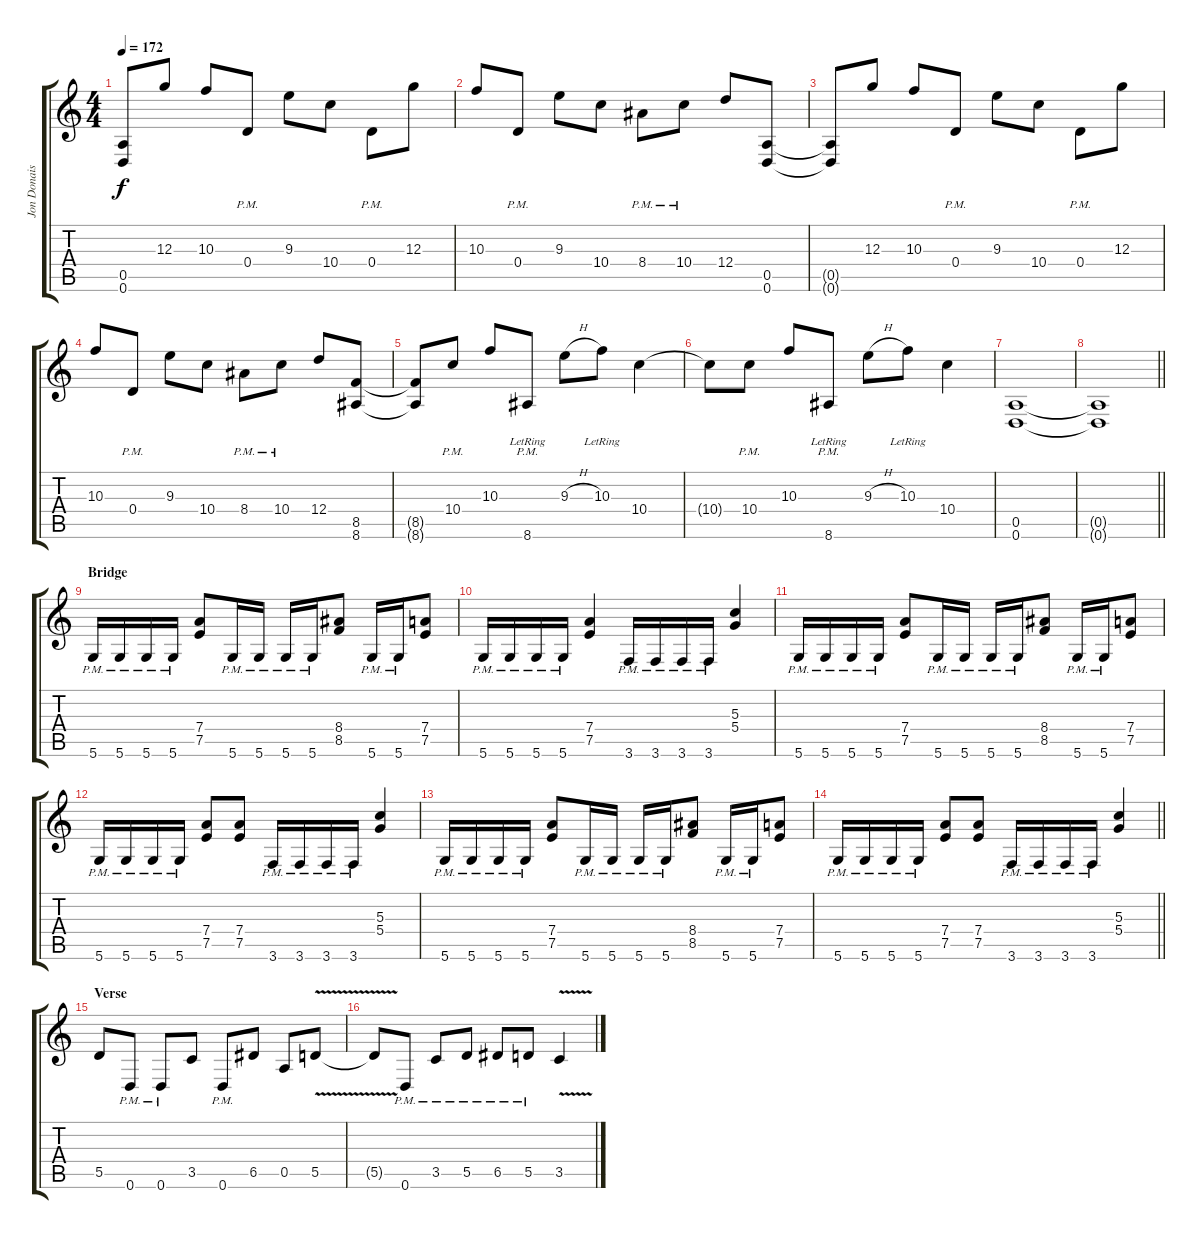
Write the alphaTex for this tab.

\track ("Jon Donais" "Jon Donais") {instrument distortionguitar}
\staff {score tabs}
\tuning (E4 B3 G3 D3 A2 D2) {hide}
\ts (4 4)
\tempo 172
\clef g2
\ks c
(0.5{t} 0.6{t}).8{dy f} 12.3.8 10.3.8 0.4{pm}.8 9.3.8 10.4.8 0.4{pm}.8 12.3.8 |
10.3.8 0.4{pm}.8 9.3.8 10.4.8 8.4{pm}.8 10.4{pm}.8 12.4.8 (0.5 0.6).8 |
(0.5{t} 0.6{t}).8 12.3.8 10.3.8 0.4{pm}.8 9.3.8 10.4.8 0.4{pm}.8 12.3.8 |
10.3.8 0.4{pm}.8 9.3.8 10.4.8 8.4{pm}.8 10.4{pm}.8 12.4.8 (8.5 8.6).8 |
(8.5{t} 8.6{t}).8 10.4{pm}.8 10.3.8 8.6{pm lr}.8 9.3{h}.8 10.3{lr}.8 10.4.4 |
10.4{t}.8 10.4{pm}.8 10.3.8 8.6{pm lr}.8 9.3{h}.8 10.3{lr}.8 10.4.4 |
(0.5 0.6).1 |
\barLineRight lightlight
(0.5{t} 0.6{t}).1 |
\section ("" "Bridge")
5.6{pm}.16 5.6{pm}.16 5.6{pm}.16 5.6{pm}.16 (7.4 7.5).8 5.6{pm}.16 5.6{pm}.16 5.6{pm}.16 5.6{pm}.16 (8.4 8.5).8 5.6{pm}.16 5.6{pm}.16 (7.4 7.5).8 |
5.6{pm}.16 5.6{pm}.16 5.6{pm}.16 5.6{pm}.16 (7.4 7.5).4 3.6{pm}.16 3.6{pm}.16 3.6{pm}.16 3.6{pm}.16 (5.3 5.4).4 |
5.6{pm}.16 5.6{pm}.16 5.6{pm}.16 5.6{pm}.16 (7.4 7.5).8 5.6{pm}.16 5.6{pm}.16 5.6{pm}.16 5.6{pm}.16 (8.4 8.5).8 5.6{pm}.16 5.6{pm}.16 (7.4 7.5).8 |
5.6{pm}.16 5.6{pm}.16 5.6{pm}.16 5.6{pm}.16 (7.4 7.5).8 (7.4 7.5).8 3.6{pm}.16 3.6{pm}.16 3.6{pm}.16 3.6{pm}.16 (5.3 5.4).4 |
5.6{pm}.16 5.6{pm}.16 5.6{pm}.16 5.6{pm}.16 (7.4 7.5).8 5.6{pm}.16 5.6{pm}.16 5.6{pm}.16 5.6{pm}.16 (8.4 8.5).8 5.6{pm}.16 5.6{pm}.16 (7.4 7.5).8 |
\barLineRight lightlight
5.6{pm}.16 5.6{pm}.16 5.6{pm}.16 5.6{pm}.16 (7.4 7.5).8 (7.4 7.5).8 3.6{pm}.16 3.6{pm}.16 3.6{pm}.16 3.6{pm}.16 (5.3 5.4).4 |
\section ("" "Verse")
5.5.8 0.6{pm}.8 0.6{pm}.8 3.5.8 0.6{pm}.8 6.5.8 0.5.8 5.5{v}.8 |
5.5{t}.8 0.6{pm}.8 3.5{pm}.8 5.5{pm}.8 6.5{pm}.8 5.5{pm}.8 3.5{v}.4
